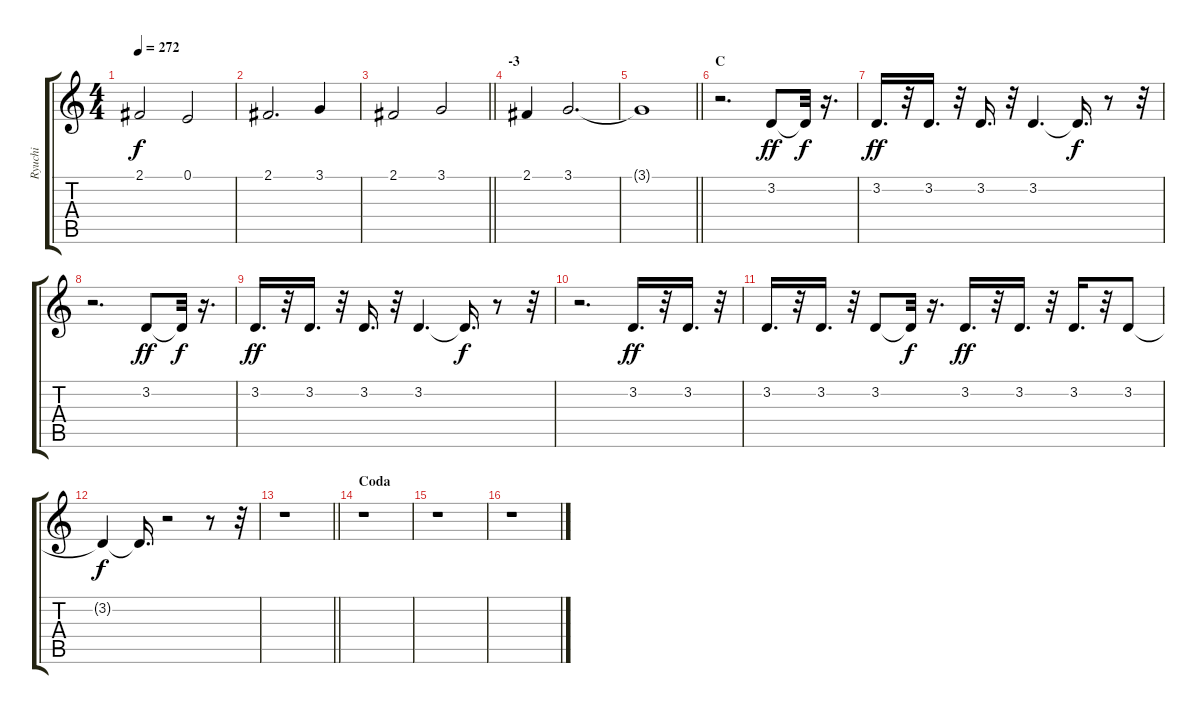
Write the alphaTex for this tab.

\track ("Ryuchi" "Ryuchi") {instrument synthvoice}
\staff {score tabs}
\tuning (E4 B3 G3 D3 A2 E2) {hide}
\ts (4 4)
\tempo 272
\clef g2
\ks c
2.1.2{dy f} 0.1.2 |
2.1.2{d} 3.1.4 |
\barLineRight lightlight
2.1.2 3.1.2 |
\section ("" "-3")
2.1.4 3.1.2{d} |
\barLineRight lightlight
3.1{t}.1 |
\section ("" "C")
r.2{d} 3.2.8{dy ff} 3.2{t}.32{dy f} r.16{d} |
3.2.16{d dy ff} r.32 3.2.16{d} r.32 3.2.16{d} r.32 3.2.4{d} 3.2{t}.16{d dy f} r.8 r.32 |
r.2{d} 3.2.8{dy ff} 3.2{t}.32{dy f} r.16{d} |
3.2.16{d dy ff} r.32 3.2.16{d} r.32 3.2.16{d} r.32 3.2.4{d} 3.2{t}.16{d dy f} r.8 r.32 |
r.2{d} 3.2.16{d dy ff} r.32 3.2.16{d} r.32 |
3.2.16{d} r.32 3.2.16{d} r.32 3.2.8 3.2{t}.32{dy f} r.16{d} 3.2.16{d dy ff} r.32 3.2.16{d} r.32 3.2.16{d} r.32 3.2.8 |
3.2{t}.4{dy f} 3.2{t}.16{d} r.2 r.8 r.32 |
\barLineRight lightlight
r.1 |
\section ("" "Coda")
r.1 |
r.1 |
r.1
